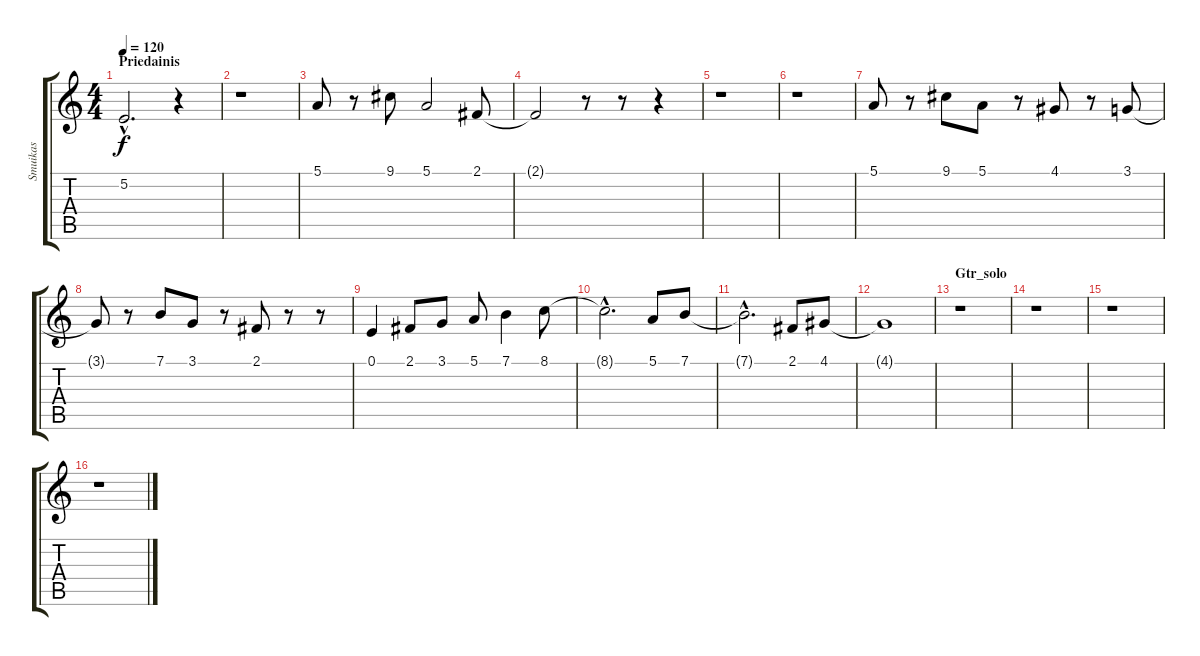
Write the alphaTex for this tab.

\track ("Smuikas" "Smuikas") {instrument violin}
\staff {score tabs}
\tuning (E4 B3 G3 D3 A2 E2) {hide}
\ts (4 4)
\section ("" "Priedainis")
\tempo 120
\clef g2
\ks c
5.2{hac t}.2{d dy f} r.4 |
r.1 |
5.1.8 r.8 9.1.8 5.1.2 2.1.8 |
2.1{t}.2 r.8 r.8 r.4 |
r.1 |
r.1 |
5.1.8 r.8 9.1.8 5.1.8 r.8 4.1.8 r.8 3.1.8 |
3.1{t}.8 r.8 7.1.8 3.1.8 r.8 2.1.8 r.8 r.8 |
0.1.4 2.1.8 3.1.8 5.1.8 7.1.4 8.1.8 |
8.1{hac t}.2{d} 5.1.8 7.1.8 |
7.1{hac t}.2{d} 2.1.8 4.1.8 |
4.1{t}.1 |
\section ("" "Gtr_solo")
r.1 |
r.1 |
r.1 |
r.1
